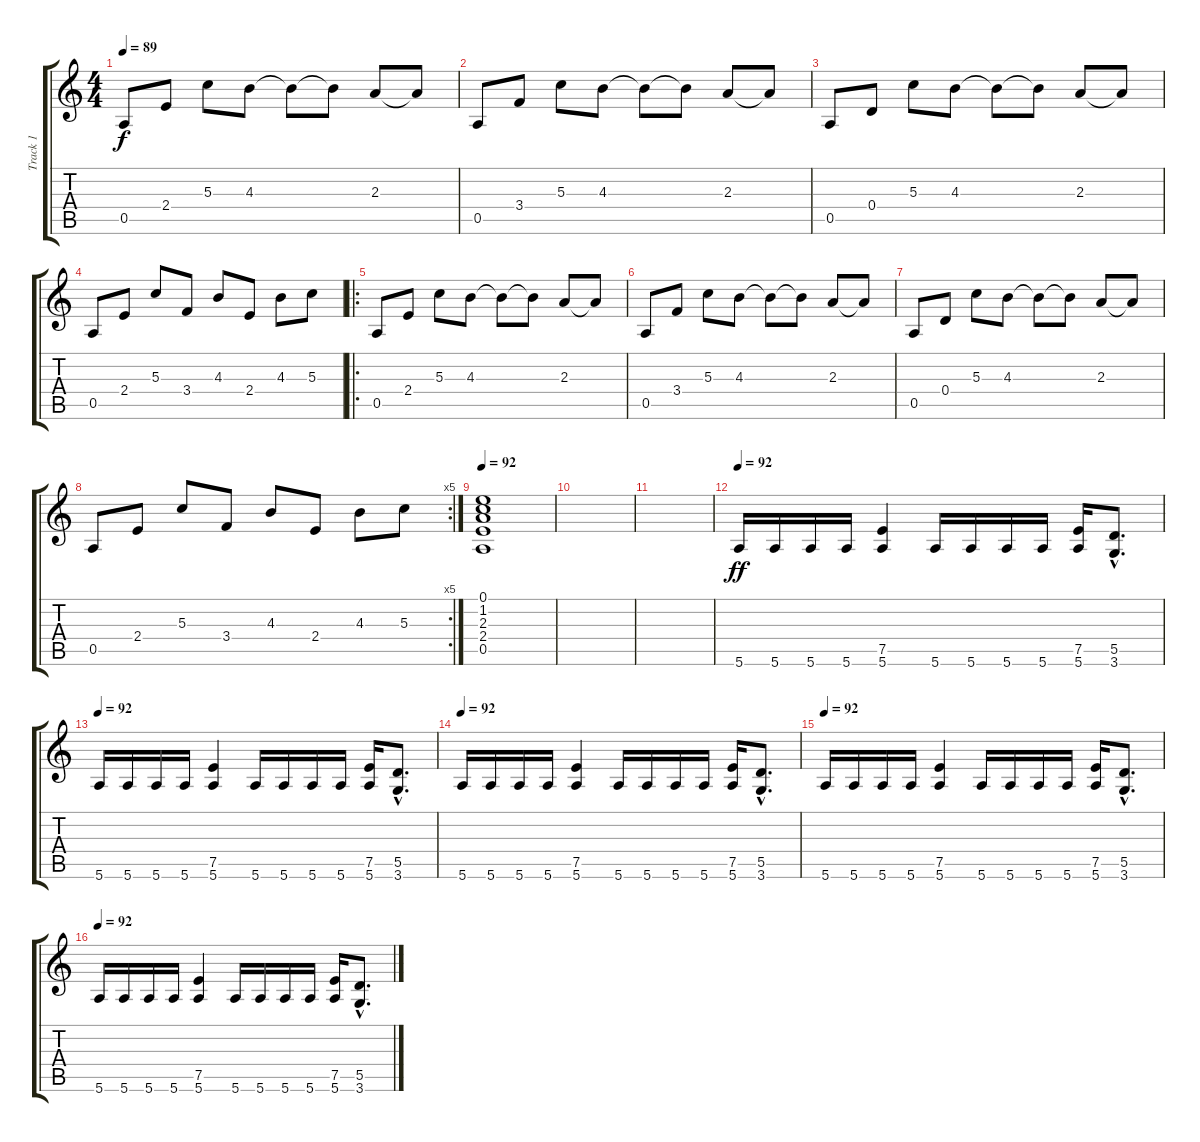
\track ("Track 1" "Track 1") {instrument acousticguitarsteel}
\staff {score tabs}
\tuning (E4 B3 G3 D3 A2 E2) {hide}
\ts (4 4)
\tempo 89
\clef g2
\ks c
0.5.8{dy f instrument acousticguitarsteel} 2.4.8 5.3.8 4.3.8 4.3{t}.8 4.3{t}.8 2.3.8 2.3{t}.8 |
0.5.8 3.4.8 5.3.8 4.3.8 4.3{t}.8 4.3{t}.8 2.3.8 2.3{t}.8 |
0.5.8 0.4.8 5.3.8 4.3.8 4.3{t}.8 4.3{t}.8 2.3.8 2.3{t}.8 |
0.5.8 2.4.8 5.3.8 3.4.8 4.3.8 2.4.8 4.3.8 5.3.8 |
\ro
0.5.8 2.4.8 5.3.8 4.3.8 4.3{t}.8 4.3{t}.8 2.3.8 2.3{t}.8 |
0.5.8 3.4.8 5.3.8 4.3.8 4.3{t}.8 4.3{t}.8 2.3.8 2.3{t}.8 |
0.5.8 0.4.8 5.3.8 4.3.8 4.3{t}.8 4.3{t}.8 2.3.8 2.3{t}.8 |
\rc 5
0.5.8 2.4.8 5.3.8 3.4.8 4.3.8 2.4.8 4.3.8 5.3.8 |
\tempo 92
(0.1 1.2 2.3 2.4 0.5).1 |
|
|
\tempo 92
5.6.16{dy ff instrument distortionguitar} 5.6.16 5.6.16 5.6.16 (7.5 5.6).4 5.6.16 5.6.16 5.6.16 5.6.16 (7.5 5.6).16 (5.5{hac} 3.6{hac}).8{d} |
\tempo 92
5.6.16{instrument distortionguitar} 5.6.16 5.6.16 5.6.16 (7.5 5.6).4 5.6.16 5.6.16 5.6.16 5.6.16 (7.5 5.6).16 (5.5{hac} 3.6{hac}).8{d} |
\tempo 92
5.6.16{instrument distortionguitar} 5.6.16 5.6.16 5.6.16 (7.5 5.6).4 5.6.16 5.6.16 5.6.16 5.6.16 (7.5 5.6).16 (5.5{hac} 3.6{hac}).8{d} |
\tempo 92
5.6.16{instrument distortionguitar} 5.6.16 5.6.16 5.6.16 (7.5 5.6).4 5.6.16 5.6.16 5.6.16 5.6.16 (7.5 5.6).16 (5.5{hac} 3.6{hac}).8{d} |
\tempo 92
5.6.16{instrument distortionguitar} 5.6.16 5.6.16 5.6.16 (7.5 5.6).4 5.6.16 5.6.16 5.6.16 5.6.16 (7.5 5.6).16 (5.5{hac} 3.6{hac}).8{d}
